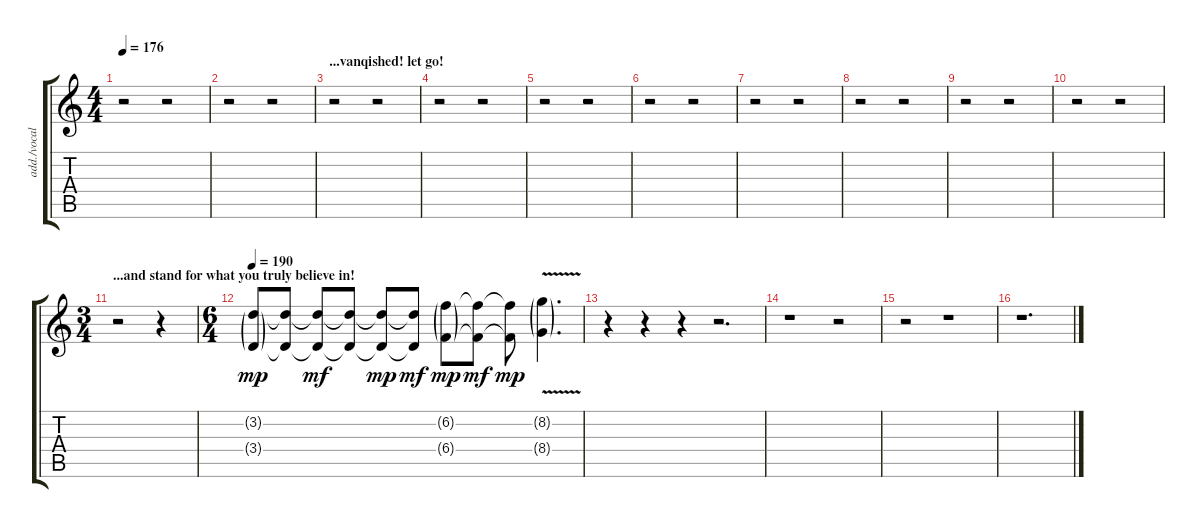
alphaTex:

\track ("add./vocals" "add./vocal") {instrument distortionguitar}
\staff {score tabs}
\tuning (Eb4 B3 Gb3 B2 Gb2 B1) {hide}
\ts (4 4)
\tempo 176
\clef g2
\ks c
r.2{dy p} r.2 |
r.2 r.2 |
\section ("" "...vanqished! let go!")
r.2 r.2 |
r.2 r.2 |
r.2 r.2 |
r.2 r.2 |
r.2 r.2 |
r.2 r.2 |
r.2 r.2 |
r.2 r.2 |
\ts (3 4)
\section ("" "...and stand for what you truly believe in!")
r.2 r.4 |
\ts (6 4)
\tempo 190
(3.2{g} 3.4{g}).8{dy mp} (3.2{t} 3.4{t}).8 (3.2{t} 3.4{t}).8{dy mf} (3.2{t} 3.4{t}).8 (3.2{t} 3.4{t}).8{dy mp} (3.2{t} 3.4{t}).8{dy mf} (6.2{g} 6.4{g}).8{dy mp} (6.2{t} 6.4{t}).8{dy mf} (6.2{t} 6.4{t}).8{dy mp} (8.2{v g} 8.4{v g}).4{d} |
r.4 r.4 r.4 r.2{d} |
r.1 r.2 |
r.2 r.1 |
r.1{d}
